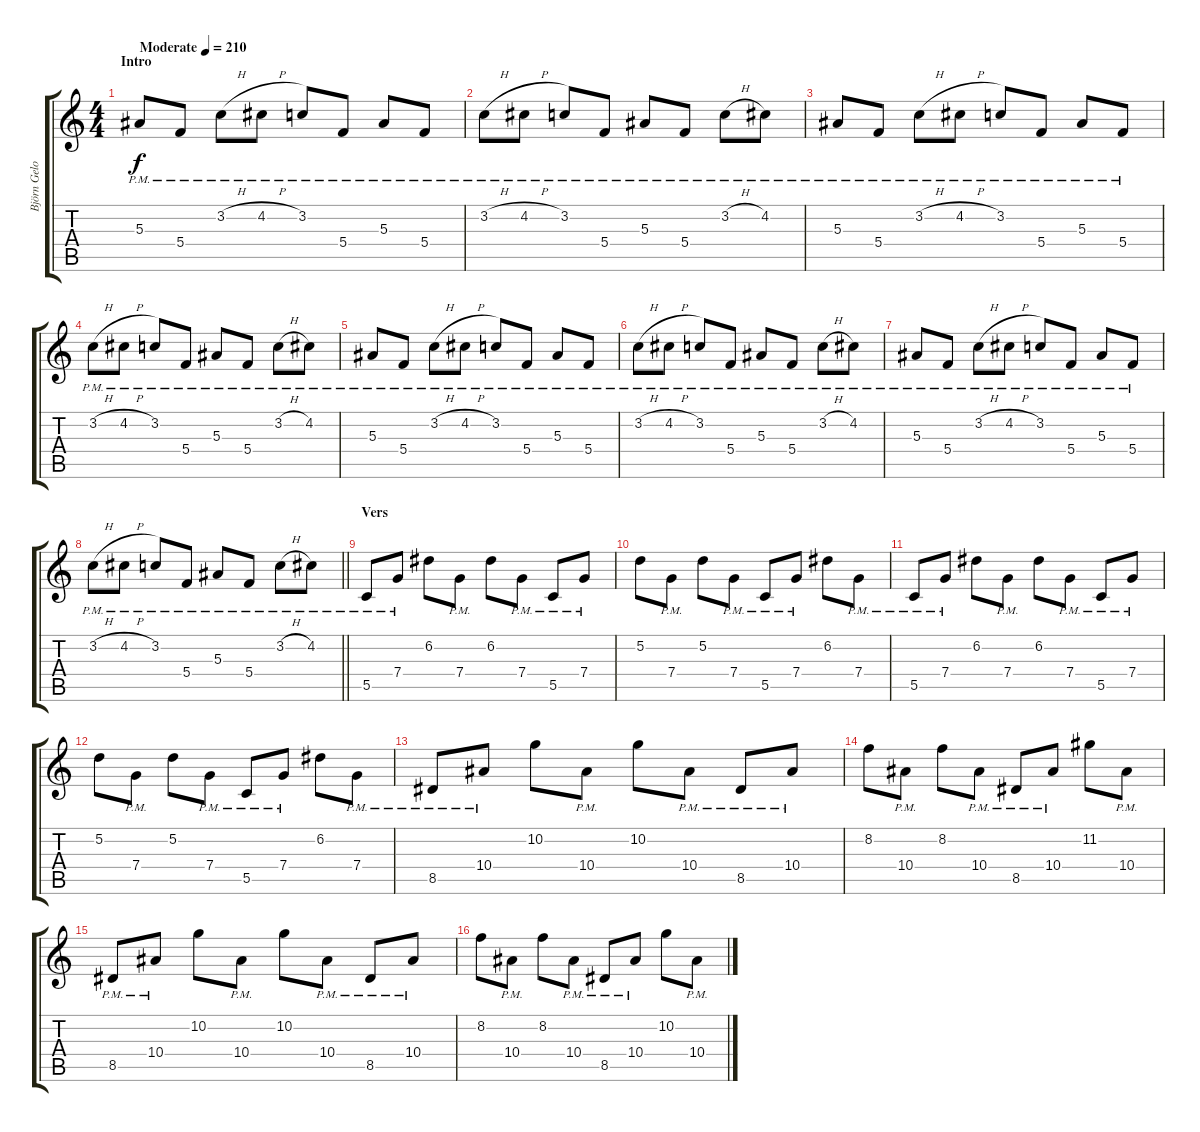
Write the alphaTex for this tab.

\track ("Björn Gelotte" "Björn Gelo") {instrument distortionguitar}
\staff {score tabs}
\tuning (D4 A3 F3 C3 G2 C2) {hide}
\ts (4 4)
\section ("" "Intro")
\tempo (210 "Moderate")
\clef g2
\ks c
5.3{pm}.8{dy f instrument distortionguitar} 5.4{pm}.8 3.2{h pm}.8 4.2{h pm}.8 3.2{pm}.8 5.4{pm}.8 5.3{pm}.8 5.4{pm}.8 |
3.2{h pm}.8 4.2{h pm}.8 3.2{pm}.8 5.4{pm}.8 5.3{pm}.8 5.4{pm}.8 3.2{h pm}.8 4.2{pm}.8 |
5.3{pm}.8 5.4{pm}.8 3.2{h pm}.8 4.2{h pm}.8 3.2{pm}.8 5.4{pm}.8 5.3{pm}.8 5.4{pm}.8 |
3.2{h pm}.8 4.2{h pm}.8 3.2{pm}.8 5.4{pm}.8 5.3{pm}.8 5.4{pm}.8 3.2{h pm}.8 4.2{pm}.8 |
5.3{pm}.8 5.4{pm}.8 3.2{h pm}.8 4.2{h pm}.8 3.2{pm}.8 5.4{pm}.8 5.3{pm}.8 5.4{pm}.8 |
3.2{h pm}.8 4.2{h pm}.8 3.2{pm}.8 5.4{pm}.8 5.3{pm}.8 5.4{pm}.8 3.2{h pm}.8 4.2{pm}.8 |
5.3{pm}.8 5.4{pm}.8 3.2{h pm}.8 4.2{h pm}.8 3.2{pm}.8 5.4{pm}.8 5.3{pm}.8 5.4{pm}.8 |
\barLineRight lightlight
3.2{h pm}.8 4.2{h pm}.8 3.2{pm}.8 5.4{pm}.8 5.3{pm}.8 5.4{pm}.8 3.2{h pm}.8 4.2{pm}.8 |
\section ("" "Vers")
5.5{pm}.8 7.4{pm}.8 6.2.8 7.4{pm}.8 6.2.8 7.4{pm}.8 5.5{pm}.8 7.4{pm}.8 |
5.2.8 7.4{pm}.8 5.2.8 7.4{pm}.8 5.5{pm}.8 7.4{pm}.8 6.2.8 7.4{pm}.8 |
5.5{pm}.8 7.4{pm}.8 6.2.8 7.4{pm}.8 6.2.8 7.4{pm}.8 5.5{pm}.8 7.4{pm}.8 |
5.2.8 7.4{pm}.8 5.2.8 7.4{pm}.8 5.5{pm}.8 7.4{pm}.8 6.2.8 7.4{pm}.8 |
8.5{pm}.8 10.4{pm}.8 10.2.8 10.4{pm}.8 10.2.8 10.4{pm}.8 8.5{pm}.8 10.4{pm}.8 |
8.2.8 10.4{pm}.8 8.2.8 10.4{pm}.8 8.5{pm}.8 10.4{pm}.8 11.2.8 10.4{pm}.8 |
8.5{pm}.8 10.4{pm}.8 10.2.8 10.4{pm}.8 10.2.8 10.4{pm}.8 8.5{pm}.8 10.4{pm}.8 |
8.2.8 10.4{pm}.8 8.2.8 10.4{pm}.8 8.5{pm}.8 10.4{pm}.8 10.2.8 10.4{pm}.8
